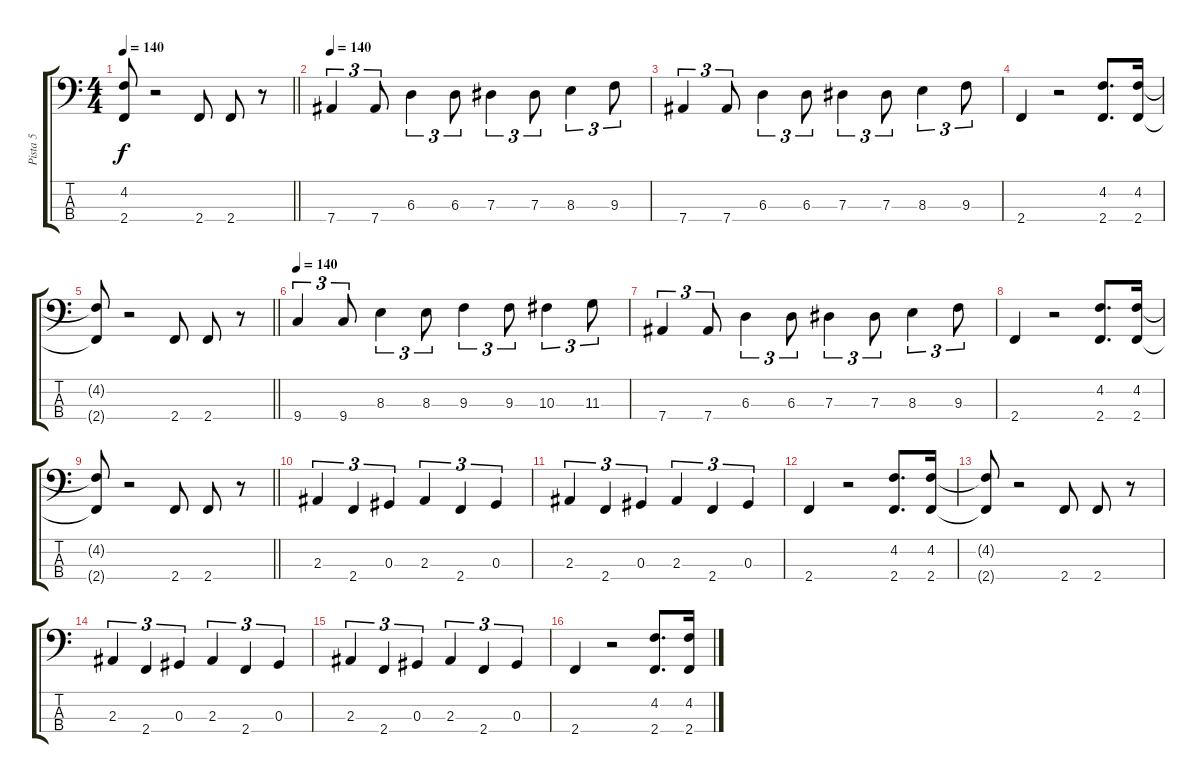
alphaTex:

\track ("Pista 5" "Pista 5") {instrument electricbasspick}
\staff {score tabs}
\tuning (Gb2 Db2 Ab1 Eb1) {hide}
\ts (4 4)
\tempo 140
\clef f4
\barLineRight lightlight
\ks c
(4.2{t} 2.4{t}).8{dy f} r.2 2.4.8 2.4.8 r.8 |
\tempo 140
7.4.4{tu (3 2)} 7.4.8{tu (3 2)} 6.3.4{tu (3 2)} 6.3.8{tu (3 2)} 7.3.4{tu (3 2)} 7.3.8{tu (3 2)} 8.3.4{tu (3 2)} 9.3.8{tu (3 2)} |
7.4.4{tu (3 2)} 7.4.8{tu (3 2)} 6.3.4{tu (3 2)} 6.3.8{tu (3 2)} 7.3.4{tu (3 2)} 7.3.8{tu (3 2)} 8.3.4{tu (3 2)} 9.3.8{tu (3 2)} |
2.4.4 r.2 (4.2 2.4).8{d} (4.2 2.4).16 |
\barLineRight lightlight
(4.2{t} 2.4{t}).8 r.2 2.4.8 2.4.8 r.8 |
\tempo 140
9.4.4{tu (3 2)} 9.4.8{tu (3 2)} 8.3.4{tu (3 2)} 8.3.8{tu (3 2)} 9.3.4{tu (3 2)} 9.3.8{tu (3 2)} 10.3.4{tu (3 2)} 11.3.8{tu (3 2)} |
7.4.4{tu (3 2)} 7.4.8{tu (3 2)} 6.3.4{tu (3 2)} 6.3.8{tu (3 2)} 7.3.4{tu (3 2)} 7.3.8{tu (3 2)} 8.3.4{tu (3 2)} 9.3.8{tu (3 2)} |
2.4.4 r.2 (4.2 2.4).8{d} (4.2 2.4).16 |
\barLineRight lightlight
(4.2{t} 2.4{t}).8 r.2 2.4.8 2.4.8 r.8 |
2.3.4{tu (3 2)} 2.4.4{tu (3 2)} 0.3.4{tu (3 2)} 2.3.4{tu (3 2)} 2.4.4{tu (3 2)} 0.3.4{tu (3 2)} |
2.3.4{tu (3 2)} 2.4.4{tu (3 2)} 0.3.4{tu (3 2)} 2.3.4{tu (3 2)} 2.4.4{tu (3 2)} 0.3.4{tu (3 2)} |
2.4.4 r.2 (4.2 2.4).8{d} (4.2 2.4).16 |
(4.2{t} 2.4{t}).8 r.2 2.4.8 2.4.8 r.8 |
2.3.4{tu (3 2)} 2.4.4{tu (3 2)} 0.3.4{tu (3 2)} 2.3.4{tu (3 2)} 2.4.4{tu (3 2)} 0.3.4{tu (3 2)} |
2.3.4{tu (3 2)} 2.4.4{tu (3 2)} 0.3.4{tu (3 2)} 2.3.4{tu (3 2)} 2.4.4{tu (3 2)} 0.3.4{tu (3 2)} |
2.4.4 r.2 (4.2 2.4).8{d} (4.2 2.4).16
